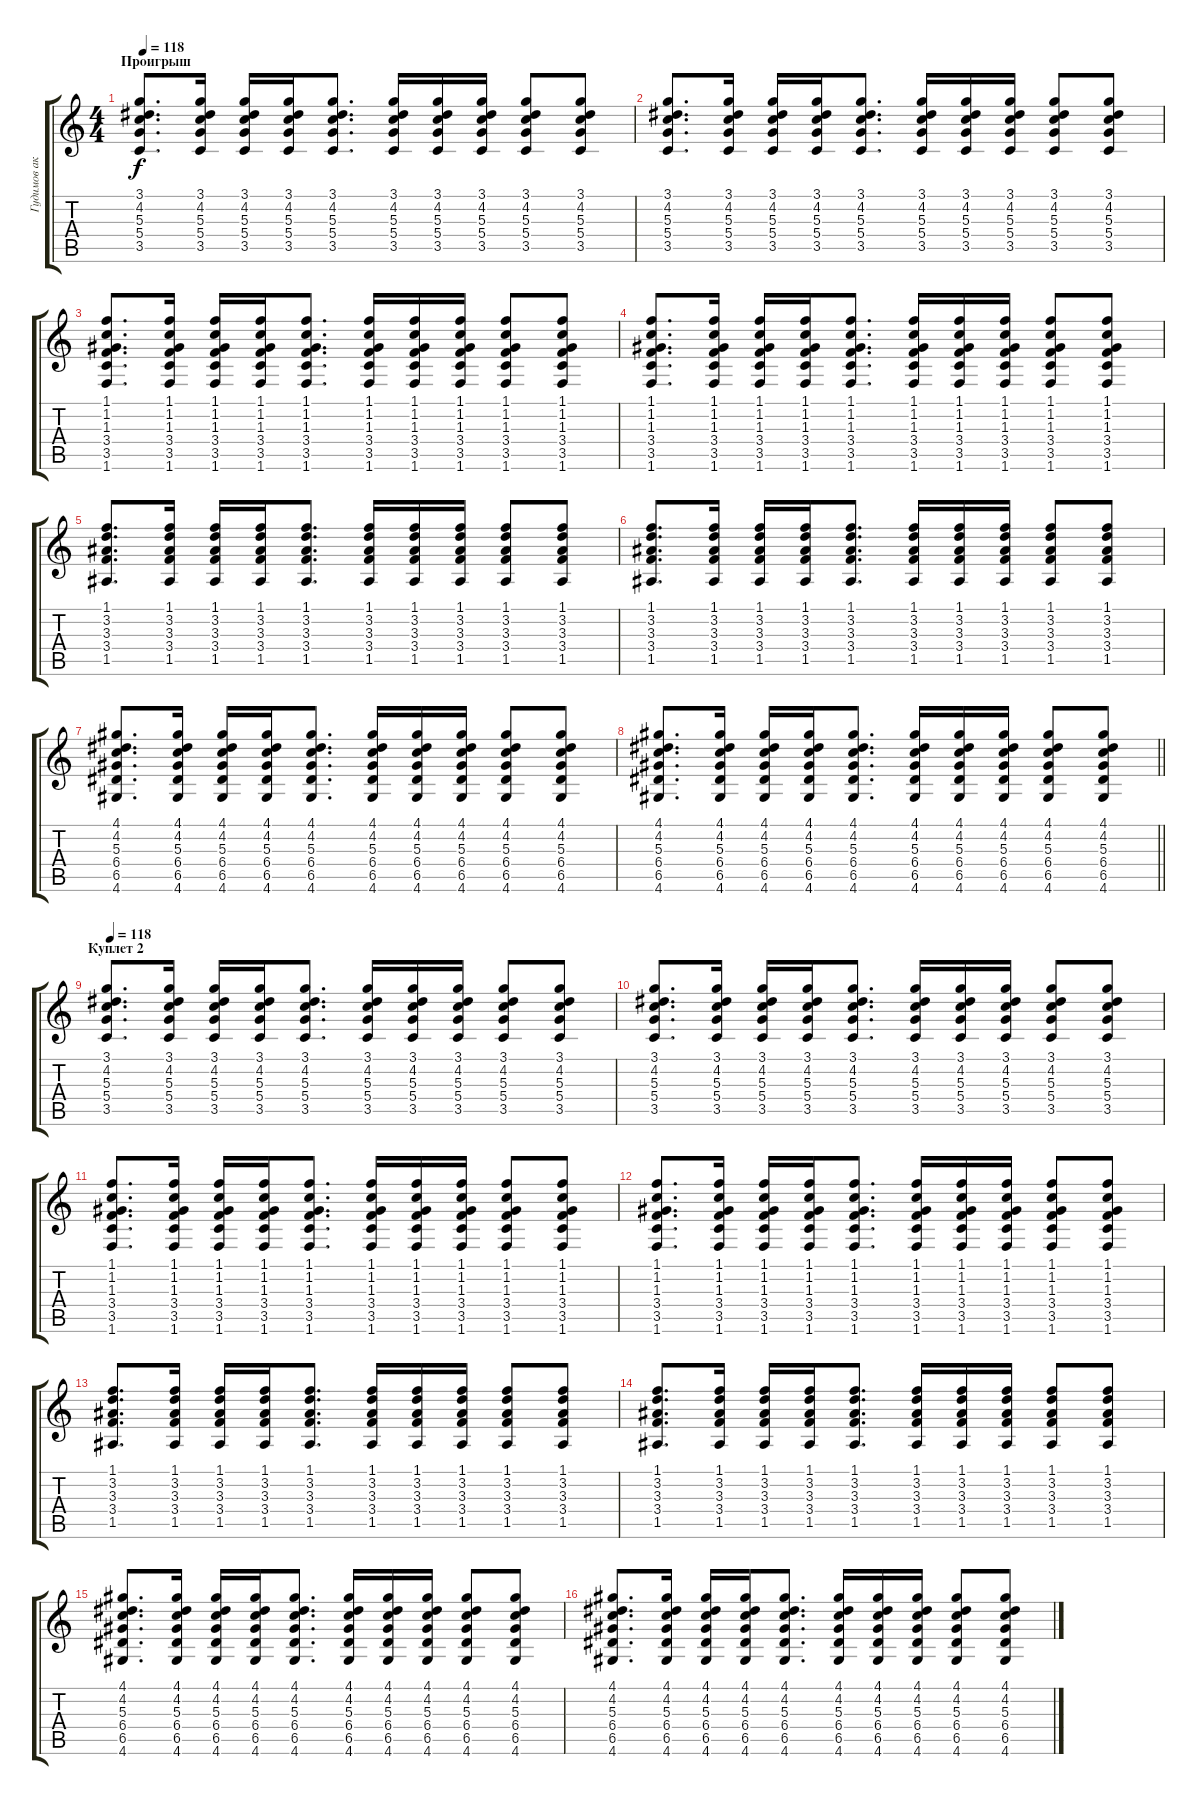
\track ("Гудимов аккорды" "Гудимов ак") {instrument acousticguitarsteel}
\staff {score tabs}
\tuning (E4 B3 G3 D3 A2 E2) {hide}
\ts (4 4)
\section ("" "Проигрыш")
\tempo 118
\clef g2
\ks c
(3.1 4.2 5.3 5.4 3.5).8{d dy f} (3.1 4.2 5.3 5.4 3.5).16 (3.1 4.2 5.3 5.4 3.5).16 (3.1 4.2 5.3 5.4 3.5).16 (3.1 4.2 5.3 5.4 3.5).8{d} (3.1 4.2 5.3 5.4 3.5).16 (3.1 4.2 5.3 5.4 3.5).16 (3.1 4.2 5.3 5.4 3.5).16 (3.1 4.2 5.3 5.4 3.5).8 (3.1 4.2 5.3 5.4 3.5).8 |
(3.1 4.2 5.3 5.4 3.5).8{d} (3.1 4.2 5.3 5.4 3.5).16 (3.1 4.2 5.3 5.4 3.5).16 (3.1 4.2 5.3 5.4 3.5).16 (3.1 4.2 5.3 5.4 3.5).8{d} (3.1 4.2 5.3 5.4 3.5).16 (3.1 4.2 5.3 5.4 3.5).16 (3.1 4.2 5.3 5.4 3.5).16 (3.1 4.2 5.3 5.4 3.5).8 (3.1 4.2 5.3 5.4 3.5).8 |
(1.1 1.2 1.3 3.4 3.5 1.6).8{d} (1.1 1.2 1.3 3.4 3.5 1.6).16 (1.1 1.2 1.3 3.4 3.5 1.6).16 (1.1 1.2 1.3 3.4 3.5 1.6).16 (1.1 1.2 1.3 3.4 3.5 1.6).8{d} (1.1 1.2 1.3 3.4 3.5 1.6).16 (1.1 1.2 1.3 3.4 3.5 1.6).16 (1.1 1.2 1.3 3.4 3.5 1.6).16 (1.1 1.2 1.3 3.4 3.5 1.6).8 (1.1 1.2 1.3 3.4 3.5 1.6).8 |
(1.1 1.2 1.3 3.4 3.5 1.6).8{d} (1.1 1.2 1.3 3.4 3.5 1.6).16 (1.1 1.2 1.3 3.4 3.5 1.6).16 (1.1 1.2 1.3 3.4 3.5 1.6).16 (1.1 1.2 1.3 3.4 3.5 1.6).8{d} (1.1 1.2 1.3 3.4 3.5 1.6).16 (1.1 1.2 1.3 3.4 3.5 1.6).16 (1.1 1.2 1.3 3.4 3.5 1.6).16 (1.1 1.2 1.3 3.4 3.5 1.6).8 (1.1 1.2 1.3 3.4 3.5 1.6).8 |
(1.1 3.2 3.3 3.4 1.5).8{d} (1.1 3.2 3.3 3.4 1.5).16 (1.1 3.2 3.3 3.4 1.5).16 (1.1 3.2 3.3 3.4 1.5).16 (1.1 3.2 3.3 3.4 1.5).8{d} (1.1 3.2 3.3 3.4 1.5).16 (1.1 3.2 3.3 3.4 1.5).16 (1.1 3.2 3.3 3.4 1.5).16 (1.1 3.2 3.3 3.4 1.5).8 (1.1 3.2 3.3 3.4 1.5).8 |
(1.1 3.2 3.3 3.4 1.5).8{d} (1.1 3.2 3.3 3.4 1.5).16 (1.1 3.2 3.3 3.4 1.5).16 (1.1 3.2 3.3 3.4 1.5).16 (1.1 3.2 3.3 3.4 1.5).8{d} (1.1 3.2 3.3 3.4 1.5).16 (1.1 3.2 3.3 3.4 1.5).16 (1.1 3.2 3.3 3.4 1.5).16 (1.1 3.2 3.3 3.4 1.5).8 (1.1 3.2 3.3 3.4 1.5).8 |
(4.1 4.2 5.3 6.4 6.5 4.6).8{d} (4.1 4.2 5.3 6.4 6.5 4.6).16 (4.1 4.2 5.3 6.4 6.5 4.6).16 (4.1 4.2 5.3 6.4 6.5 4.6).16 (4.1 4.2 5.3 6.4 6.5 4.6).8{d} (4.1 4.2 5.3 6.4 6.5 4.6).16 (4.1 4.2 5.3 6.4 6.5 4.6).16 (4.1 4.2 5.3 6.4 6.5 4.6).16 (4.1 4.2 5.3 6.4 6.5 4.6).8 (4.1 4.2 5.3 6.4 6.5 4.6).8 |
\barLineRight lightlight
(4.1 4.2 5.3 6.4 6.5 4.6).8{d} (4.1 4.2 5.3 6.4 6.5 4.6).16 (4.1 4.2 5.3 6.4 6.5 4.6).16 (4.1 4.2 5.3 6.4 6.5 4.6).16 (4.1 4.2 5.3 6.4 6.5 4.6).8{d} (4.1 4.2 5.3 6.4 6.5 4.6).16 (4.1 4.2 5.3 6.4 6.5 4.6).16 (4.1 4.2 5.3 6.4 6.5 4.6).16 (4.1 4.2 5.3 6.4 6.5 4.6).8 (4.1 4.2 5.3 6.4 6.5 4.6).8 |
\section ("" "Куплет 2")
\tempo 118
(3.1 4.2 5.3 5.4 3.5).8{d} (3.1 4.2 5.3 5.4 3.5).16 (3.1 4.2 5.3 5.4 3.5).16 (3.1 4.2 5.3 5.4 3.5).16 (3.1 4.2 5.3 5.4 3.5).8{d} (3.1 4.2 5.3 5.4 3.5).16 (3.1 4.2 5.3 5.4 3.5).16 (3.1 4.2 5.3 5.4 3.5).16 (3.1 4.2 5.3 5.4 3.5).8 (3.1 4.2 5.3 5.4 3.5).8 |
(3.1 4.2 5.3 5.4 3.5).8{d} (3.1 4.2 5.3 5.4 3.5).16 (3.1 4.2 5.3 5.4 3.5).16 (3.1 4.2 5.3 5.4 3.5).16 (3.1 4.2 5.3 5.4 3.5).8{d} (3.1 4.2 5.3 5.4 3.5).16 (3.1 4.2 5.3 5.4 3.5).16 (3.1 4.2 5.3 5.4 3.5).16 (3.1 4.2 5.3 5.4 3.5).8 (3.1 4.2 5.3 5.4 3.5).8 |
(1.1 1.2 1.3 3.4 3.5 1.6).8{d} (1.1 1.2 1.3 3.4 3.5 1.6).16 (1.1 1.2 1.3 3.4 3.5 1.6).16 (1.1 1.2 1.3 3.4 3.5 1.6).16 (1.1 1.2 1.3 3.4 3.5 1.6).8{d} (1.1 1.2 1.3 3.4 3.5 1.6).16 (1.1 1.2 1.3 3.4 3.5 1.6).16 (1.1 1.2 1.3 3.4 3.5 1.6).16 (1.1 1.2 1.3 3.4 3.5 1.6).8 (1.1 1.2 1.3 3.4 3.5 1.6).8 |
(1.1 1.2 1.3 3.4 3.5 1.6).8{d} (1.1 1.2 1.3 3.4 3.5 1.6).16 (1.1 1.2 1.3 3.4 3.5 1.6).16 (1.1 1.2 1.3 3.4 3.5 1.6).16 (1.1 1.2 1.3 3.4 3.5 1.6).8{d} (1.1 1.2 1.3 3.4 3.5 1.6).16 (1.1 1.2 1.3 3.4 3.5 1.6).16 (1.1 1.2 1.3 3.4 3.5 1.6).16 (1.1 1.2 1.3 3.4 3.5 1.6).8 (1.1 1.2 1.3 3.4 3.5 1.6).8 |
(1.1 3.2 3.3 3.4 1.5).8{d} (1.1 3.2 3.3 3.4 1.5).16 (1.1 3.2 3.3 3.4 1.5).16 (1.1 3.2 3.3 3.4 1.5).16 (1.1 3.2 3.3 3.4 1.5).8{d} (1.1 3.2 3.3 3.4 1.5).16 (1.1 3.2 3.3 3.4 1.5).16 (1.1 3.2 3.3 3.4 1.5).16 (1.1 3.2 3.3 3.4 1.5).8 (1.1 3.2 3.3 3.4 1.5).8 |
(1.1 3.2 3.3 3.4 1.5).8{d} (1.1 3.2 3.3 3.4 1.5).16 (1.1 3.2 3.3 3.4 1.5).16 (1.1 3.2 3.3 3.4 1.5).16 (1.1 3.2 3.3 3.4 1.5).8{d} (1.1 3.2 3.3 3.4 1.5).16 (1.1 3.2 3.3 3.4 1.5).16 (1.1 3.2 3.3 3.4 1.5).16 (1.1 3.2 3.3 3.4 1.5).8 (1.1 3.2 3.3 3.4 1.5).8 |
(4.1 4.2 5.3 6.4 6.5 4.6).8{d} (4.1 4.2 5.3 6.4 6.5 4.6).16 (4.1 4.2 5.3 6.4 6.5 4.6).16 (4.1 4.2 5.3 6.4 6.5 4.6).16 (4.1 4.2 5.3 6.4 6.5 4.6).8{d} (4.1 4.2 5.3 6.4 6.5 4.6).16 (4.1 4.2 5.3 6.4 6.5 4.6).16 (4.1 4.2 5.3 6.4 6.5 4.6).16 (4.1 4.2 5.3 6.4 6.5 4.6).8 (4.1 4.2 5.3 6.4 6.5 4.6).8 |
(4.1 4.2 5.3 6.4 6.5 4.6).8{d} (4.1 4.2 5.3 6.4 6.5 4.6).16 (4.1 4.2 5.3 6.4 6.5 4.6).16 (4.1 4.2 5.3 6.4 6.5 4.6).16 (4.1 4.2 5.3 6.4 6.5 4.6).8{d} (4.1 4.2 5.3 6.4 6.5 4.6).16 (4.1 4.2 5.3 6.4 6.5 4.6).16 (4.1 4.2 5.3 6.4 6.5 4.6).16 (4.1 4.2 5.3 6.4 6.5 4.6).8 (4.1 4.2 5.3 6.4 6.5 4.6).8
